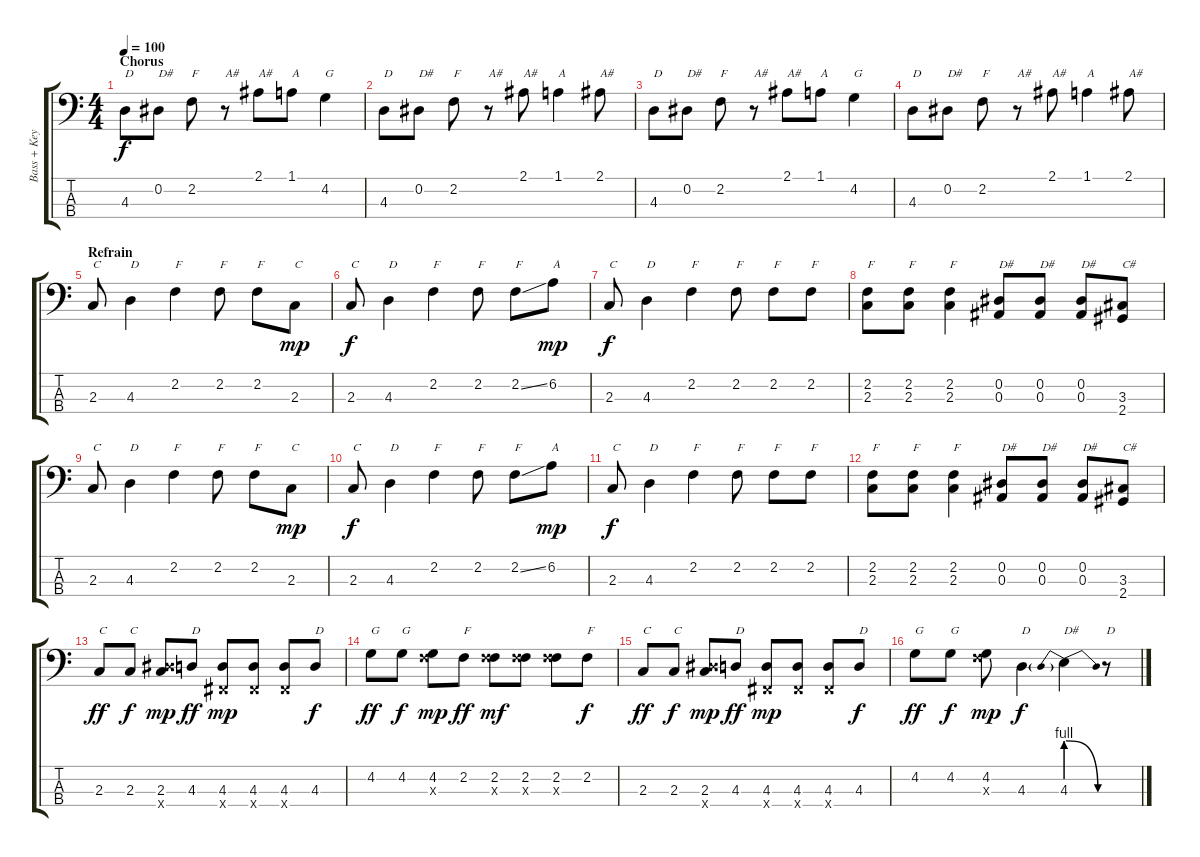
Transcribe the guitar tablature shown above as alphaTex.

\track ("Bass + KeyBoard Notes" "Bass + Key") {instrument electricbassfinger}
\staff {score tabs}
\tuning (Ab2 Eb2 Bb1 Gb1) {hide}
\ts (4 4)
\section ("" "Chorus")
\tempo 100
\clef f4
\ks c
4.3.8{txt "D" dy f} 0.2.8{txt "D#"} 2.2.8{txt "F"} r.8{txt "A#"} 2.1.8{txt "A#"} 1.1.8{txt "A"} 4.2.4{txt "G"} |
4.3.8{txt "D"} 0.2.8{txt "D#"} 2.2.8{txt "F"} r.8{txt "A#"} 2.1.8{txt "A#"} 1.1.4{txt "A"} 2.1.8{txt "A#"} |
4.3.8{txt "D"} 0.2.8{txt "D#"} 2.2.8{txt "F"} r.8{txt "A#"} 2.1.8{txt "A#"} 1.1.8{txt "A"} 4.2.4{txt "G"} |
4.3.8{txt "D"} 0.2.8{txt "D#"} 2.2.8{txt "F"} r.8{txt "A#"} 2.1.8{txt "A#"} 1.1.4{txt "A"} 2.1.8{txt "A#"} |
\section ("" "Refrain")
2.3.8{txt "C"} 4.3.4{txt "D"} 2.2.4{txt "F"} 2.2.8{txt "F"} 2.2.8{txt "F"} 2.3.8{txt "C" dy mp} |
2.3.8{txt "C" dy f} 4.3.4{txt "D"} 2.2.4{txt "F"} 2.2.8{txt "F"} 2.2{ss}.8{txt "F"} 6.2.8{txt "A" dy mp} |
2.3.8{txt "C" dy f} 4.3.4{txt "D"} 2.2.4{txt "F"} 2.2.8{txt "F"} 2.2.8{txt "F"} 2.2.8{txt "F"} |
(2.2 2.3).8{txt "F"} (2.2 2.3).8{txt "F"} (2.2 2.3).4{txt "F"} (0.2 0.3).8{txt "D#"} (0.2 0.3).8{txt "D#"} (0.2 0.3).8{txt "D#"} (3.3 2.4).8{txt "C#"} |
2.3.8{txt "C"} 4.3.4{txt "D"} 2.2.4{txt "F"} 2.2.8{txt "F"} 2.2.8{txt "F"} 2.3.8{txt "C" dy mp} |
2.3.8{txt "C" dy f} 4.3.4{txt "D"} 2.2.4{txt "F"} 2.2.8{txt "F"} 2.2{ss}.8{txt "F"} 6.2.8{txt "A" dy mp} |
2.3.8{txt "C" dy f} 4.3.4{txt "D"} 2.2.4{txt "F"} 2.2.8{txt "F"} 2.2.8{txt "F"} 2.2.8{txt "F"} |
(2.2 2.3).8{txt "F"} (2.2 2.3).8{txt "F"} (2.2 2.3).4{txt "F"} (0.2 0.3).8{txt "D#"} (0.2 0.3).8{txt "D#"} (0.2 0.3).8{txt "D#"} (3.3 2.4).8{txt "C#"} |
2.3.8{txt "C" dy ff} 2.3.8{txt "C" dy f} (2.3 9.4{x}).8{dy mp} 4.3.8{txt "D" dy ff} (4.3 0.4{x}).8{dy mp} (4.3 0.4{x}).8 (4.3 0.4{x}).8 4.3.8{txt "D" dy f} |
4.2.8{txt "G" dy ff} 4.2.8{txt "G" dy f} (4.2 7.3{x}).8{dy mp} 2.2.8{txt "F" dy ff} (2.2 7.3{x}).8{dy mf} (2.2 7.3{x}).8 (2.2 7.3{x}).8 2.2.8{txt "F" dy f} |
2.3.8{txt "C" dy ff} 2.3.8{txt "C" dy f} (2.3 9.4{x}).8{dy mp} 4.3.8{txt "D" dy ff} (4.3 0.4{x}).8{dy mp} (4.3 0.4{x}).8 (4.3 0.4{x}).8 4.3.8{txt "D" dy f} |
4.2.8{txt "G" dy ff} 4.2.8{txt "G" dy f} (4.2 7.3{x}).8{dy mp} 4.3.4{txt "D" dy f} 4.3{be (prebendrelease 0 4 60 0)}.4{txt "D#"} r.8{txt "D"}
